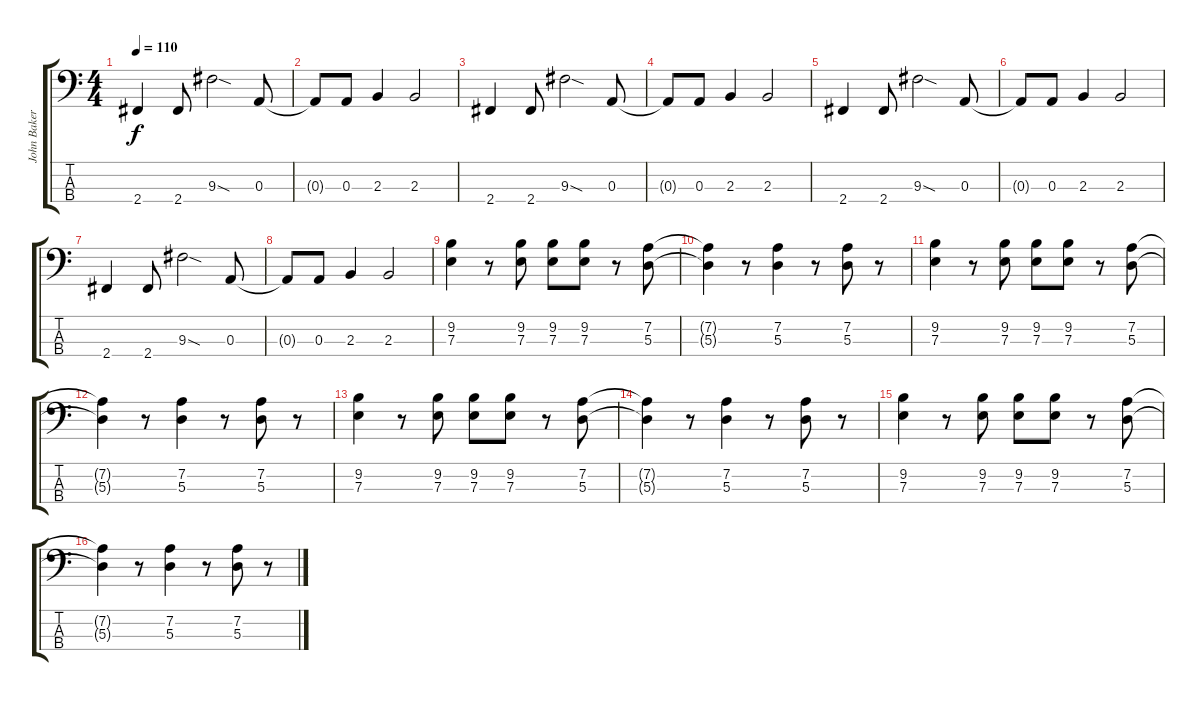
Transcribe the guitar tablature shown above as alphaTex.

\track ("John Baker Saunders" "John Baker") {instrument acousticbass}
\staff {score tabs}
\tuning (G2 D2 A1 E1) {hide}
\ts (4 4)
\tempo 110
\clef f4
\ks c
2.4.4{dy f} 2.4.8 9.3{sod}.2 0.3.8 |
0.3{t}.8 0.3.8 2.3.4 2.3.2 |
2.4.4 2.4.8 9.3{sod}.2 0.3.8 |
0.3{t}.8 0.3.8 2.3.4 2.3.2 |
2.4.4 2.4.8 9.3{sod}.2 0.3.8 |
0.3{t}.8 0.3.8 2.3.4 2.3.2 |
2.4.4 2.4.8 9.3{sod}.2 0.3.8 |
0.3{t}.8 0.3.8 2.3.4 2.3.2 |
(9.2 7.3).4 r.8 (9.2 7.3).8 (9.2 7.3).8 (9.2 7.3).8 r.8 (7.2 5.3).8 |
(7.2{t} 5.3{t}).4 r.8 (7.2 5.3).4 r.8 (7.2 5.3).8 r.8 |
(9.2 7.3).4 r.8 (9.2 7.3).8 (9.2 7.3).8 (9.2 7.3).8 r.8 (7.2 5.3).8 |
(7.2{t} 5.3{t}).4 r.8 (7.2 5.3).4 r.8 (7.2 5.3).8 r.8 |
(9.2 7.3).4 r.8 (9.2 7.3).8 (9.2 7.3).8 (9.2 7.3).8 r.8 (7.2 5.3).8 |
(7.2{t} 5.3{t}).4 r.8 (7.2 5.3).4 r.8 (7.2 5.3).8 r.8 |
(9.2 7.3).4 r.8 (9.2 7.3).8 (9.2 7.3).8 (9.2 7.3).8 r.8 (7.2 5.3).8 |
(7.2{t} 5.3{t}).4 r.8 (7.2 5.3).4 r.8 (7.2 5.3).8 r.8
